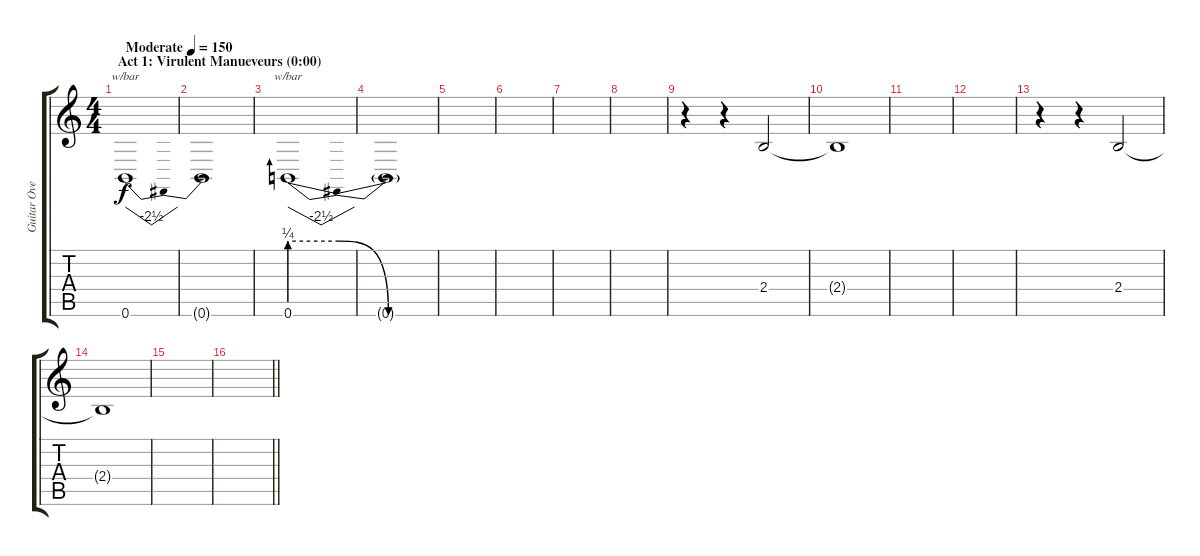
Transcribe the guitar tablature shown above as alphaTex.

\track ("Guitar Overdub" "Guitar Ove") {instrument overdrivenguitar}
\staff {score tabs}
\tuning (B3 Gb3 D3 A2 E2 B1) {hide}
\ts (4 4)
\section ("" "Act 1: Virulent Manueveurs (0:00)")
\tempo (150 "Moderate")
\clef g2
\ks c
0.6.1{tbe (dip default 0 0 30 -10 60 0) dy f instrument overdrivenguitar} |
0.6{t}.1 |
0.6{be (custom 0 1 20 1 40 0 60 0)}.1{tbe (dip default 0 0 30 -10 60 0)} |
0.6{t}.1 |
|
|
|
|
r.4 r.4 2.4.2 |
2.4{t}.1 |
|
|
r.4 r.4 2.4.2 |
2.4{t}.1 |
|
\barLineRight lightlight
